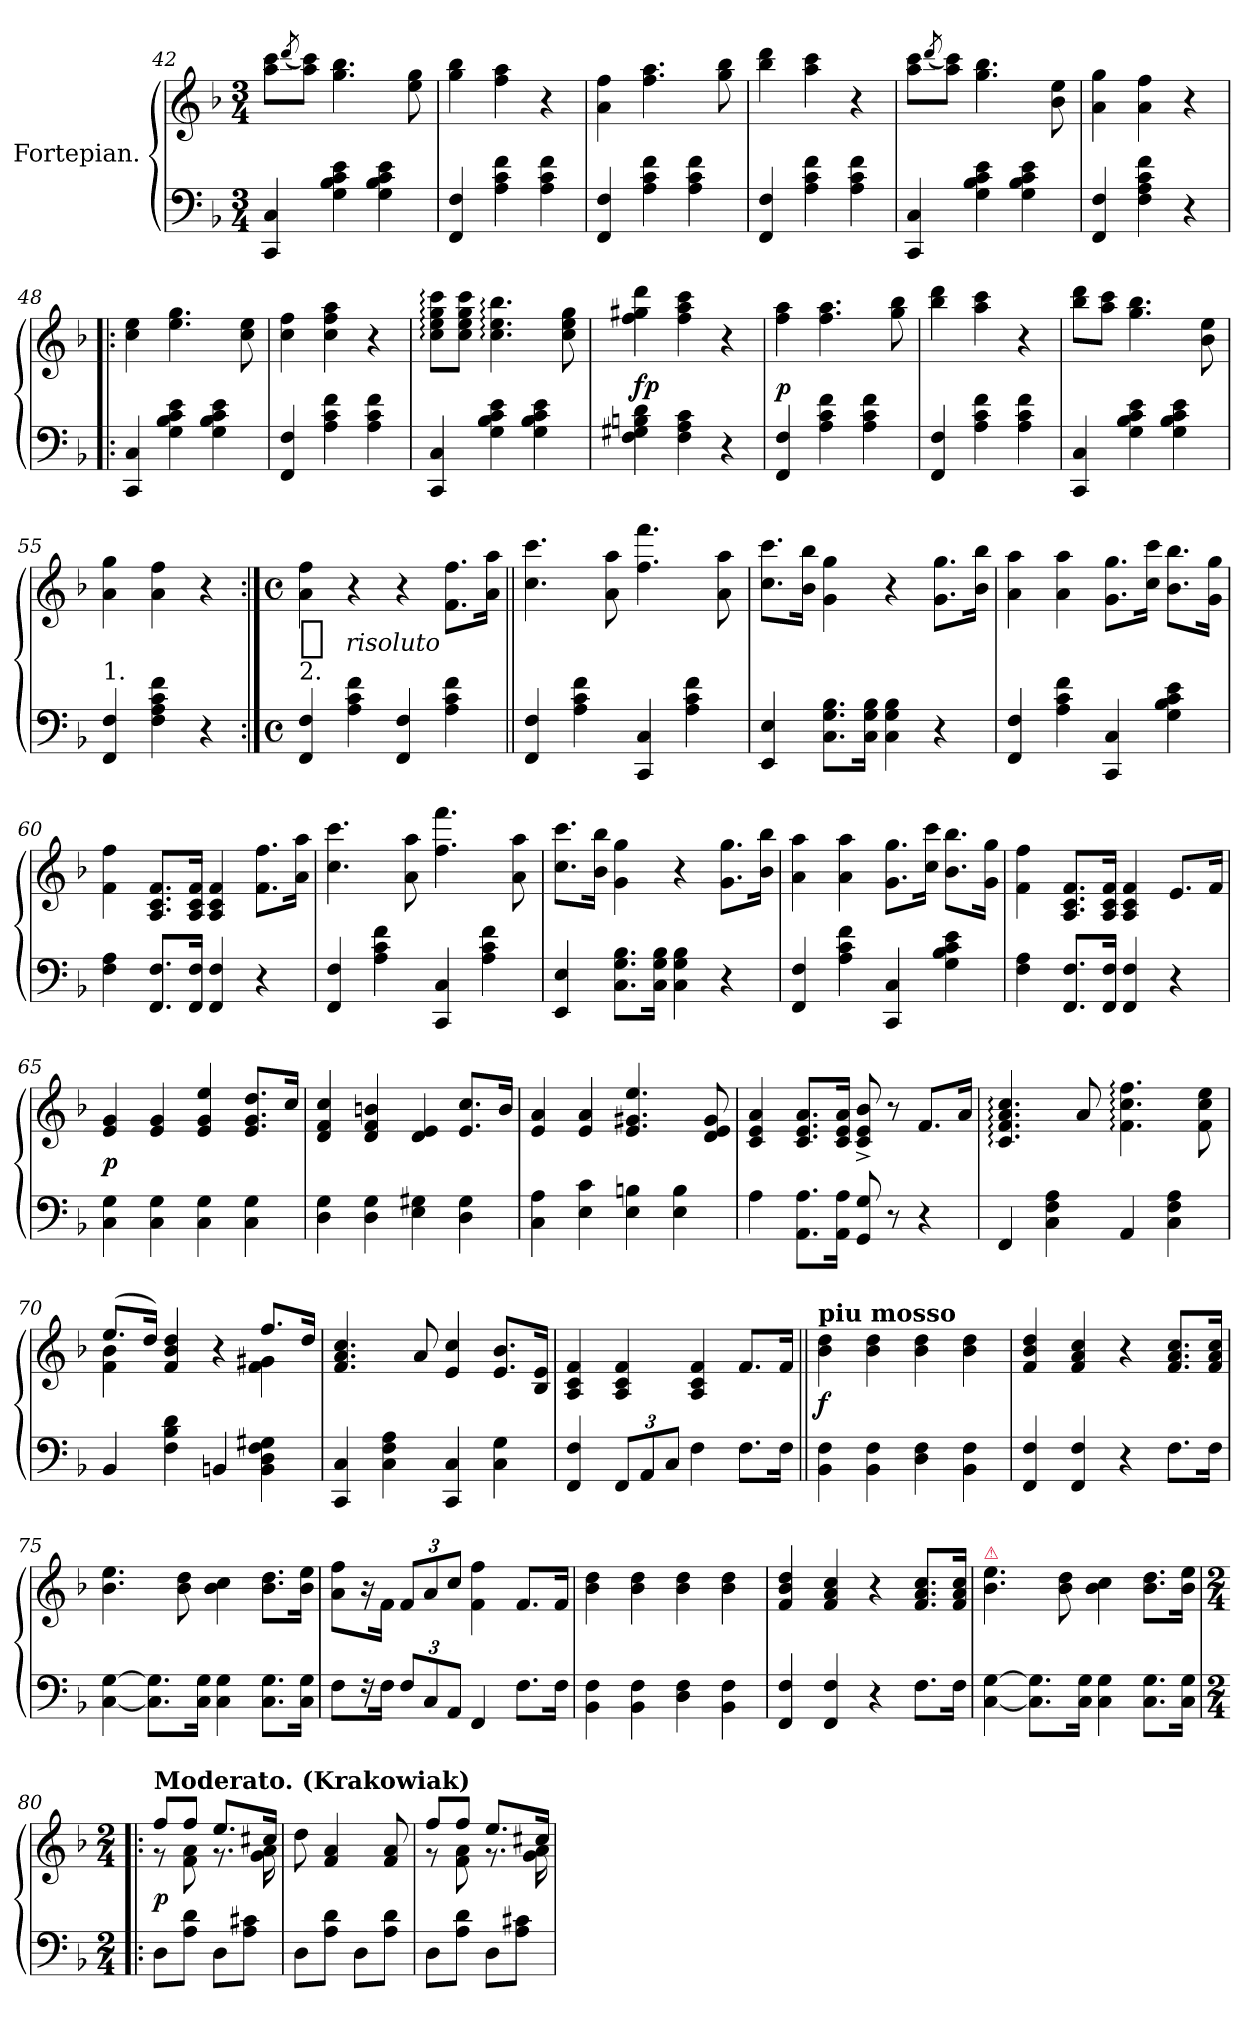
**kern	**kern	**dynam
*part1	*part1	*part1
*staff2	*staff1	*staff1/2
*I"Fortepian.	*	*
*clefF4	*clefG2	*
*k[b-]	*k[b-]	*
*M3/4	*M3/4	*
=42	=42	=42
4CC/ 4C/	8aa\ 8ccc\L	.
.	(8qddd/	.
.	8aa\ 8ccc\J)	.
4G\ 4B-\ 4c\ 4e\	4.gg\ 4.bb-\	.
4G\ 4B-\ 4c\ 4e\	.	.
.	8ee\ 8gg\	.
=43	=43	=43
4FF/ 4F/	4gg\ 4bb-\	.
4A\ 4c\ 4f\	4ff\ 4aa\	.
4A\ 4c\ 4f\	4r	.
=44	=44	=44
4FF/ 4F/	4a\ 4ff\	.
4A\ 4c\ 4f\	4.ff\ 4.aa\	.
4A\ 4c\ 4f\	.	.
.	8gg\ 8bb-\	.
=45	=45	=45
4FF/ 4F/	4bb-\ 4ddd\	.
4A\ 4c\ 4f\	4aa\ 4ccc\	.
4A\ 4c\ 4f\	4r	.
=46	=46	=46
4CC/ 4C/	8aa\ 8ccc\L	.
.	(8qddd/	.
.	8aa\ 8ccc\J)	.
4G\ 4B-\ 4c\ 4e\	4.gg\ 4.bb-\	.
4G\ 4B-\ 4c\ 4e\	.	.
.	8b-\ 8ee\	.
=47	=47	=47
4FF/ 4F/	4a\ 4gg\	.
4F\ 4A\ 4c\ 4f\	4a\ 4ff\	.
4r	4r	.
=48!|:	=48!|:	=48!|:
4CC/ 4C/	4cc\ 4ee\	.
4G\ 4B-\ 4c\ 4e\	4.ee\ 4.gg\	.
4G\ 4B-\ 4c\ 4e\	.	.
.	8cc\ 8ee\	.
=49	=49	=49
4FF/ 4F/	4cc\ 4ff\	.
4A\ 4c\ 4f\	4cc\ 4ff\ 4aa\	.
4A\ 4c\ 4f\	4r	.
=50	=50	=50
4CC/ 4C/	8cc:\ 8ee:\ 8gg:\ 8ccc:\L	.
.	8cc\ 8ee\ 8gg\ 8ccc\J	.
4G\ 4B-\ 4c\ 4e\	4.cc:\ 4.ee:\ 4.bb-:\	.
4G\ 4B-\ 4c\ 4e\	.	.
.	8cc\ 8ee\ 8gg\	.
=51	=51	=51
4F\ 4G#X\ 4Bn\ 4d\	4ff\ 4gg#X\ 4ddd\	fp
4F\ 4A\ 4c\	4ff\ 4aa\ 4ccc\	.
4r	4r	.
=52	=52	=52
4FF/ 4F/	4ff\ 4aa\	p
4A\ 4c\ 4f\	4.ff\ 4.aa\	.
4A\ 4c\ 4f\	.	.
.	8gg\ 8bb-\	.
=53	=53	=53
4FF/ 4F/	4bb-\ 4ddd\	.
4A\ 4c\ 4f\	4aa\ 4ccc\	.
4A\ 4c\ 4f\	4r	.
=54	=54	=54
4CC/ 4C/	8bb-\ 8ddd\L	.
.	8aa\ 8ccc\J	.
4G\ 4B-\ 4c\ 4e\	4.gg\ 4.bb-\	.
4G\ 4B-\ 4c\ 4e\	.	.
.	8b-\ 8ee\	.
=55	=55	=55
!LO:TX:a:t=1.	!	!
4FF/ 4F/	4a\ 4gg\	.
4F\ 4A\ 4c\ 4f\	4a\ 4ff\	.
4r	4r	.
=56:|!	=56:|!	=56:|!
*M4/4	*M4/4	*
*met(c)	*met(c)	*
*	*MM84	*
!LO:TX:a:t=2.	!	!
!	!	!LO:DY:t=%s risoluto
4FF/ 4F/	4a\ 4ff\	f
4A\ 4c\ 4f\	4r	.
4FF/ 4F/	4r	.
4A\ 4c\ 4f\	8.f\ 8.ff\L	.
.	16a\ 16aa\Jk	.
=57||	=57||	=57||
4FF/ 4F/	4.cc\ 4.ccc\	.
4A\ 4c\ 4f\	.	.
.	8a\ 8aa\	.
4CC/ 4C/	4.ff\ 4.fff\	.
4A\ 4c\ 4f\	.	.
.	8a\ 8aa\	.
=58	=58	=58
4EE/ 4E/	8.cc\ 8.ccc\L	.
.	16b-\ 16bb-\Jk	.
8.C\ 8.G\ 8.B-\L	4g\ 4gg\	.
16C\ 16G\ 16B-\Jk	.	.
4C\ 4G\ 4B-\	4r	.
4r	8.g\ 8.gg\L	.
.	16b-\ 16bb-\Jk	.
=59	=59	=59
4FF/ 4F/	4a\ 4aa\	.
4A\ 4c\ 4f\	4a\ 4aa\	.
4CC/ 4C/	8.g\ 8.gg\L	.
.	16cc\ 16ccc\Jk	.
4G\ 4B-\ 4c\ 4e\	8.b-\ 8.bb-\L	.
.	16g\ 16gg\Jk	.
=60	=60	=60
4F\ 4A\	4f\ 4ff\	.
8.FF/ 8.F/L	8.A/ 8.c/ 8.f/L	.
16FF/ 16F/Jk	16A/ 16c/ 16f/Jk	.
4FF/ 4F/	4A/ 4c/ 4f/	.
4r	8.f\ 8.ff\L	.
.	16a\ 16aa\Jk	.
=61	=61	=61
4FF/ 4F/	4.cc\ 4.ccc\	.
4A\ 4c\ 4f\	.	.
.	8a\ 8aa\	.
4CC/ 4C/	4.ff\ 4.fff\	.
4A\ 4c\ 4f\	.	.
.	8a\ 8aa\	.
=62	=62	=62
4EE/ 4E/	8.cc\ 8.ccc\L	.
.	16b-\ 16bb-\Jk	.
8.C\ 8.G\ 8.B-\L	4g\ 4gg\	.
16C\ 16G\ 16B-\Jk	.	.
4C\ 4G\ 4B-\	4r	.
4r	8.g\ 8.gg\L	.
.	16b-\ 16bb-\Jk	.
=63	=63	=63
4FF/ 4F/	4a\ 4aa\	.
4A\ 4c\ 4f\	4a\ 4aa\	.
4CC/ 4C/	8.g\ 8.gg\L	.
.	16cc\ 16ccc\Jk	.
4G\ 4B-\ 4c\ 4e\	8.b-\ 8.bb-\L	.
.	16g\ 16gg\Jk	.
=64	=64	=64
4F\ 4A\	4f\ 4ff\	.
8.FF/ 8.F/L	8.A/ 8.c/ 8.f/L	.
16FF/ 16F/Jk	16A/ 16c/ 16f/Jk	.
4FF/ 4F/	4A/ 4c/ 4f/	.
4r	8.e/L	.
.	16f/Jk	.
=65	=65	=65
4C\ 4G\	4e/ 4g/	p
4C\ 4G\	4e/ 4g/	.
4C\ 4G\	4e/ 4g/ 4ee/	.
4C\ 4G\	8.e/ 8.g/ 8.dd/L	.
.	16cc/Jk	.
=66	=66	=66
4D\ 4G\	4d/ 4f/ 4cc/	.
4D\ 4G\	4d/ 4f/ 4bn/	.
4E\ 4G#X\	4d/ 4e/	.
4D\ 4G#\	8.e/ 8.cc/L	.
.	16b/Jk	.
=67	=67	=67
4C\ 4A\	4e/ 4a/	.
4E\ 4c\	4e/ 4a/	.
4E\ 4Bn\	4.e/ 4.g#X/ 4.ee/	.
4E\ 4B\	.	.
.	8d/ 8e/ 8g#/	.
=68	=68	=68
4A\	4c/ 4e/ 4a/	.
8.AA\ 8.A\L	8.c/ 8.e/ 8.a/L	.
16AA\ 16A\Jk	16c/ 16e/ 16a/Jk	.
8GG/ 8G/	8c^>/ 8e^>/ 8b-^>/	.
8r	8r	.
4r	8.f/L	.
.	16a/Jk	.
=69	=69	=69
4FF/	4.c:/ 4.f:/ 4.a:/ 4.cc:/	.
4C\ 4F\ 4A\	.	.
.	8a/	.
4AA/	4.f:\ 4.cc:\ 4.ff:\	.
4C\ 4F\ 4A\	.	.
.	8f\ 8cc\ 8ee\	.
=70	=70	=70
*	*^	*
4BB-/	(8.ee/L	4f\ 4b-\	.
.	16dd/Jk)	.	.
4F\ 4B-\ 4d\	4f/ 4b-/ 4dd/	4ryy	.
4BBn/	4r	4ryy	.
4BB\ 4D\ 4F\ 4G#X\	8.ff/L	4f\ 4g#X\	.
.	16dd/Jk	.	.
*	*v	*v	*
=71	=71	=71
4CC/ 4C/	4.f/ 4.a/ 4.cc/	.
4C\ 4F\ 4A\	.	.
.	8a/	.
4CC/ 4C/	4e/ 4cc/	.
4C\ 4G\	8.e/ 8.b-/L	.
.	16B-/ 16e/Jk	.
=72	=72	=72
4FF/ 4F/	4A/ 4c/ 4f/	.
12FF/L	4A/ 4c/ 4f/	.
12AA/	.	.
12C/J	.	.
4F\	4A/ 4c/ 4f/	.
8.F\L	8.f/L	.
16F\Jk	16f/Jk	.
=73||	=73||	=73||
!	!LO:TX:a:B:t=piu mosso	!
4BB-\ 4F\	4b-\ 4dd\	f
4BB-\ 4F\	4b-\ 4dd\	.
4D\ 4F\	4b-\ 4dd\	.
4BB-\ 4F\	4b-\ 4dd\	.
=74	=74	=74
4FF/ 4F/	4f/ 4b-/ 4dd/	.
4FF/ 4F/	4f/ 4a/ 4cc/	.
4r	4r	.
8.F\L	8.f/ 8.a/ 8.cc/L	.
16F\Jk	16f/ 16a/ 16cc/Jk	.
=75	=75	=75
[4C\ [4G\	4.b-\ 4.ee\	.
8.C]\ 8.G]\L	.	.
.	8b-\ 8dd\	.
16C\ 16G\Jk	.	.
4C\ 4G\	4b-\ 4cc\	.
8.C\ 8.G\L	8.b-\ 8.dd\L	.
16C\ 16G\Jk	16b-\ 16ee\Jk	.
=76	=76	=76
8F\L	8a\ 8ff\L	.
16r	16r	.
16F\Jk	16f\Jk	.
12F/L	12f/L	.
12C/	12a/	.
12AA/J	12cc/J	.
4FF/	4f\ 4ff\	.
8.F\L	8.f/L	.
16F\Jk	16f/Jk	.
=77	=77	=77
4BB-\ 4F\	4b-\ 4dd\	.
4BB-\ 4F\	4b-\ 4dd\	.
4D\ 4F\	4b-\ 4dd\	.
4BB-\ 4F\	4b-\ 4dd\	.
=78	=78	=78
4FF/ 4F/	4f/ 4b-/ 4dd/	.
4FF/ 4F/	4f/ 4a/ 4cc/	.
4r	4r	.
8.F\L	8.f/ 8.a/ 8.cc/L	.
16F\Jk	16f/ 16a/ 16cc/Jk	.
=79	=79	=79
!	!LO:TX:a:color=crimson:t=⚠	!
[4C\ [4G\	4.b-\ 4.ee\	.
8.C]\ 8.G]\L	.	.
.	8b-\ 8dd\	.
16C\ 16G\Jk	.	.
4C\ 4G\	4b-\ 4cc\	.
8.C\ 8.G\L	8.b-\ 8.dd\L	.
16C\ 16G\Jk	16b-\ 16ee\Jk	.
=80!|:	=80!|:	=80!|:
*M2/4	*M2/4	*
*	*^	*
!	!LO:TX:a:B:t=Moderato. (Krakowiak)	!	!
8D\L	8ff/L	8r	p
8A\ 8d\J	8ff/J	8f\ 8a\	.
8D\L	8.ee/L	8.r	.
8A\ 8c#X\J	.	.	.
.	16cc#X/Jk	16g\ 16a\	.
*	*v	*v	*
=81	=81	=81
8D\L	8dd\	.
8A\ 8d\J	4f/ 4a/	.
8D\L	.	.
8A\ 8d\J	8f/ 8a/	.
=82	=82	=82
*	*^	*
8D\L	8ff/L	8r	.
8A\ 8d\J	8ff/J	8f\ 8a\	.
8D\L	8.ee/L	8.r	.
8A\ 8c#X\J	.	.	.
.	16cc#X/Jk	16g\ 16a\	.
*	*v	*v	*
=	=	=
*-	*-	*-
